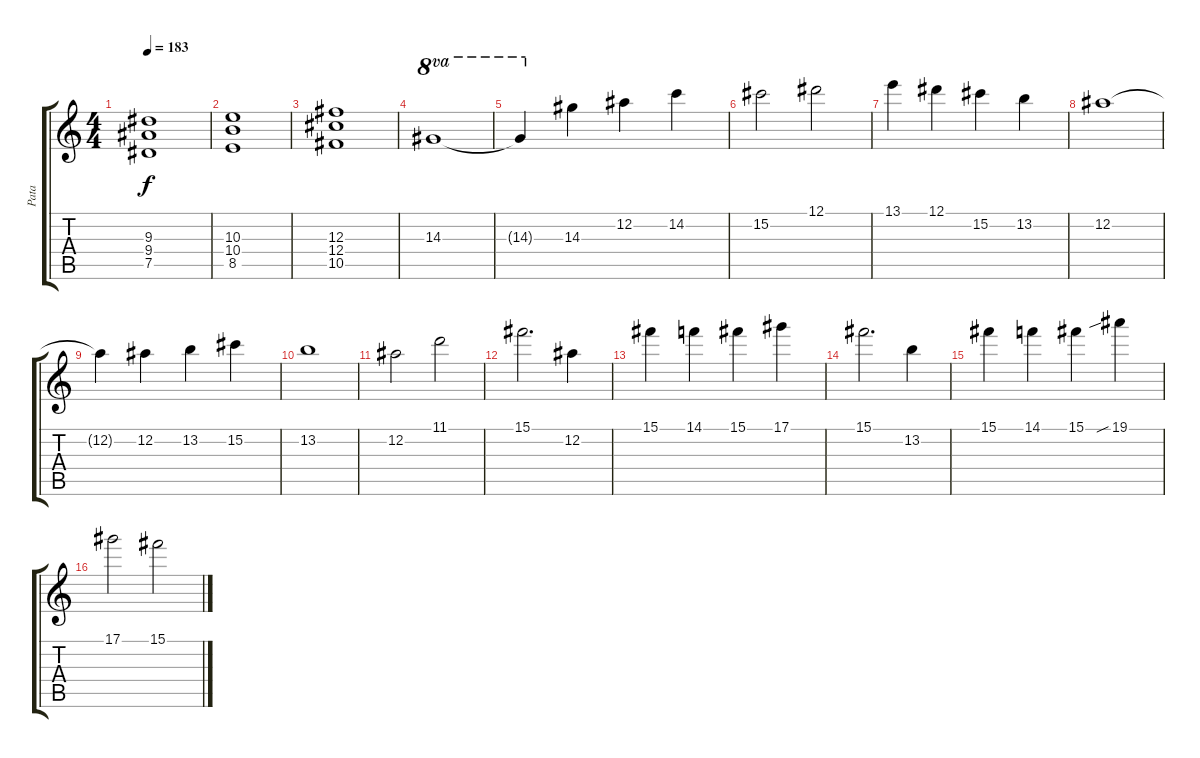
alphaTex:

\track ("Pata" "Pata") {instrument distortionguitar}
\staff {score tabs}
\tuning (Eb4 Bb3 Gb3 Db3 Ab2 Eb2) {hide}
\ts (4 4)
\tempo 183
\clef g2
\ks c
(9.3 9.4 7.5).1{dy f} |
(10.3 10.4 8.5).1 |
(12.3 12.4 10.5).1 |
14.3.1{ot 8va} |
14.3{t}.4{ot 8va} 14.3.4 12.2.4 14.2.4 |
15.2.2 12.1.2 |
13.1.4 12.1.4 15.2.4 13.2.4 |
12.2.1 |
12.2{t}.4 12.2.4 13.2.4 15.2.4 |
13.2.1 |
12.2.2 11.1.2 |
15.1.2{d} 12.2.4 |
15.1.4 14.1.4 15.1.4 17.1.4 |
15.1.2{d} 13.2.4 |
15.1.4 14.1.4 15.1.4 19.1{sib}.4 |
17.1.2 15.1.2
